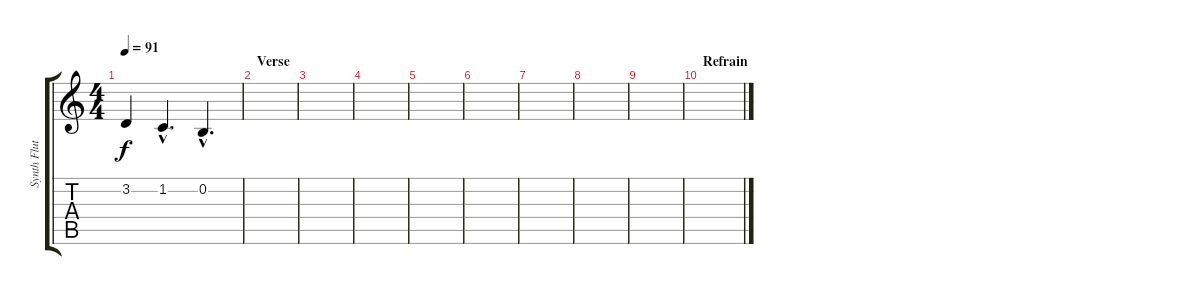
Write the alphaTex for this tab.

\track ("Synth Flute" "Synth Flut") {instrument flute}
\staff {score tabs}
\tuning (E4 B3 G3 D3 A2 E2) {hide}
\ts (4 4)
\tempo 91
\clef g2
\ks c
3.2{t}.4{dy f} 1.2{hac}.4{d} 0.2{hac}.4{d} |
\section ("" "Verse")
|
|
|
|
|
|
|
|
\section ("" "Refrain")
